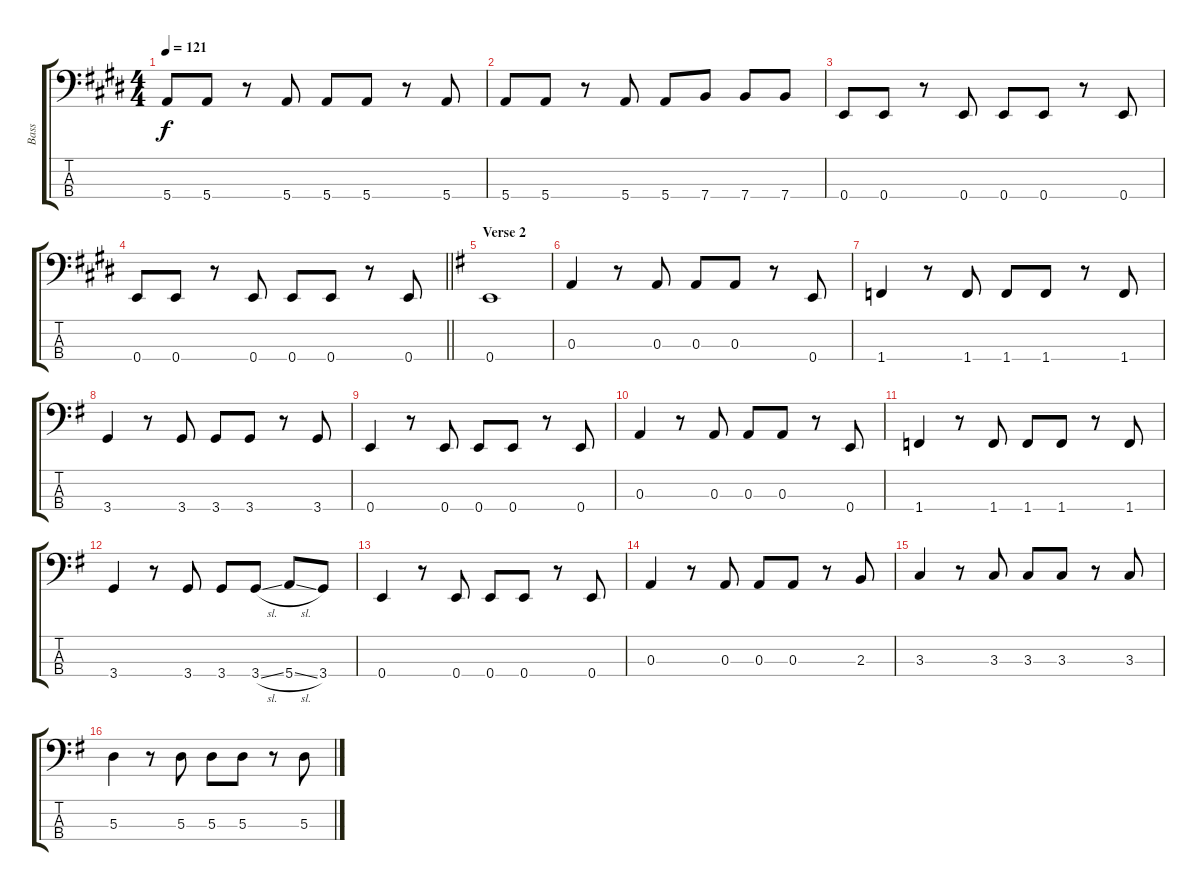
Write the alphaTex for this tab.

\track ("Bass" "Bass") {instrument electricbassfinger}
\staff {score tabs}
\tuning (G2 D2 A1 E1) {hide}
\ts (4 4)
\tempo 121
\clef f4
\ks e
5.4.8{dy f} 5.4.8 r.8 5.4.8 5.4.8 5.4.8 r.8 5.4.8 |
5.4.8 5.4.8 r.8 5.4.8 5.4.8 7.4.8 7.4.8 7.4.8 |
0.4.8 0.4.8 r.8 0.4.8 0.4.8 0.4.8 r.8 0.4.8 |
\barLineRight lightlight
0.4.8 0.4.8 r.8 0.4.8 0.4.8 0.4.8 r.8 0.4.8 |
\section ("" "Verse 2")
\ks eminor
0.4.1 |
0.3.4 r.8 0.3.8 0.3.8 0.3.8 r.8 0.4.8 |
1.4.4 r.8 1.4.8 1.4.8 1.4.8 r.8 1.4.8 |
3.4.4 r.8 3.4.8 3.4.8 3.4.8 r.8 3.4.8 |
0.4.4 r.8 0.4.8 0.4.8 0.4.8 r.8 0.4.8 |
0.3.4 r.8 0.3.8 0.3.8 0.3.8 r.8 0.4.8 |
1.4.4 r.8 1.4.8 1.4.8 1.4.8 r.8 1.4.8 |
3.4.4 r.8 3.4.8 3.4.8 3.4{sl}.8 5.4{sl}.8 3.4.8 |
0.4.4 r.8 0.4.8 0.4.8 0.4.8 r.8 0.4.8 |
0.3.4 r.8 0.3.8 0.3.8 0.3.8 r.8 2.3.8 |
3.3.4 r.8 3.3.8 3.3.8 3.3.8 r.8 3.3.8 |
5.3.4 r.8 5.3.8 5.3.8 5.3.8 r.8 5.3.8
